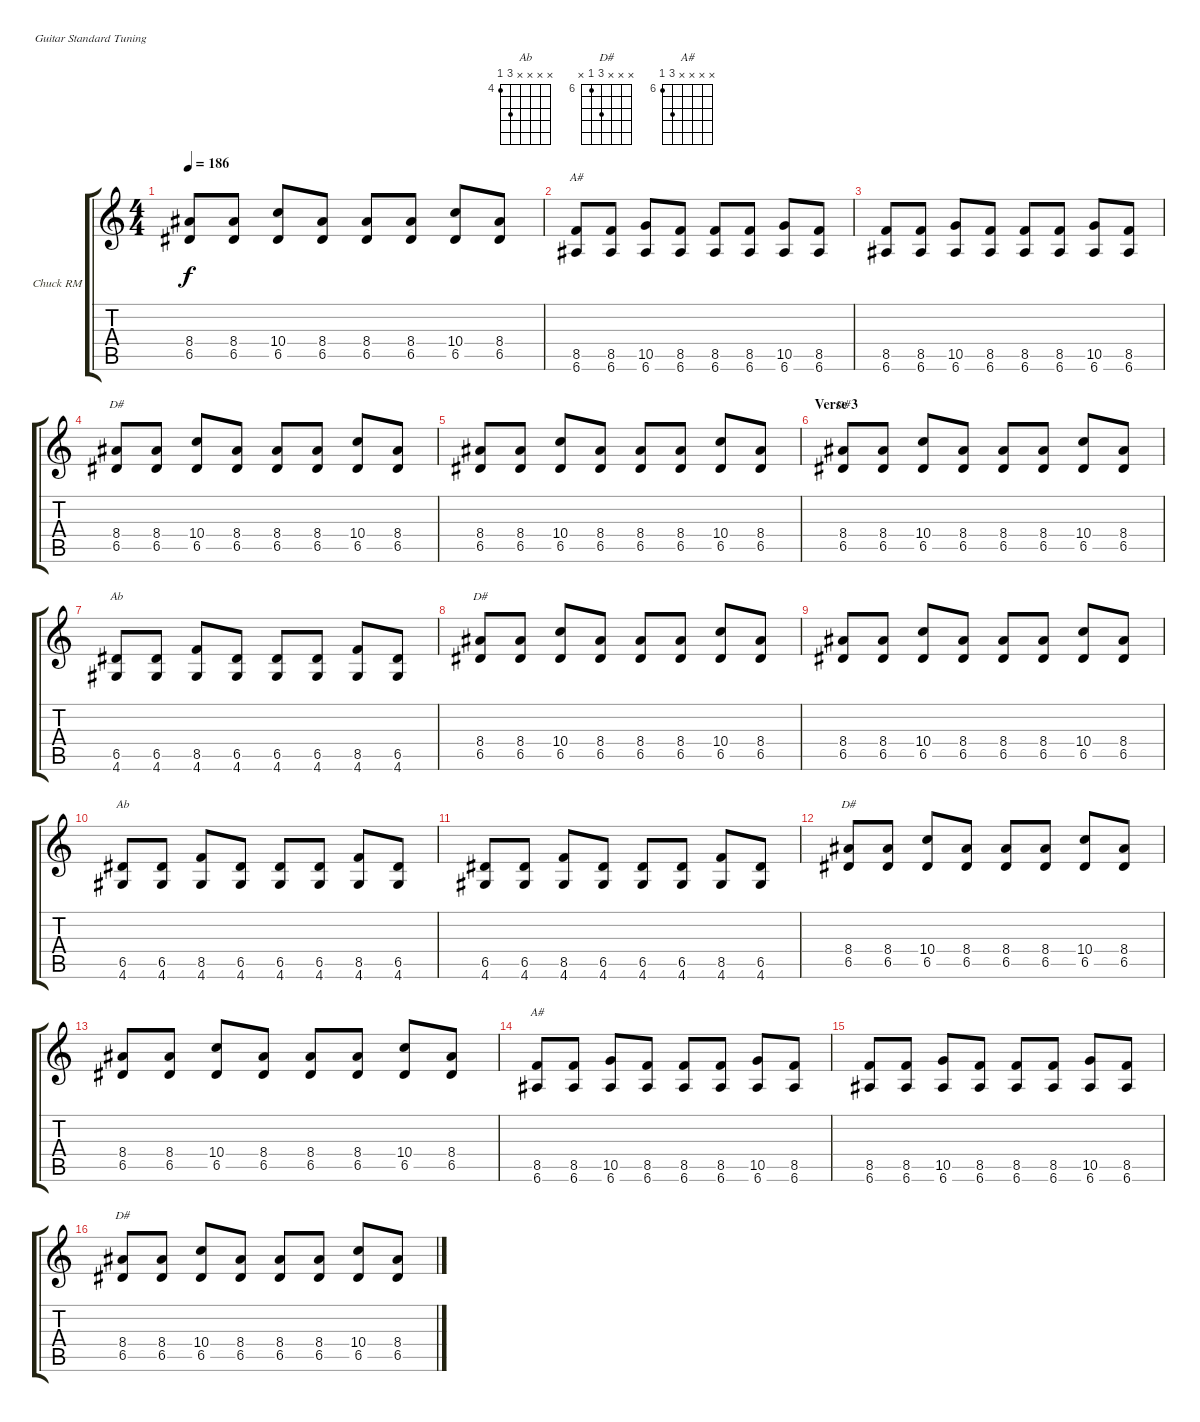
\defaultSystemsLayout 4
\bracketExtendMode groupsimilarinstruments
\firstSystemTrackNameOrientation horizontal
\otherSystemsTrackNameOrientation horizontal
\track ("Chuck Berry - Rhythm" "Chuck RM") {instrument electricguitarclean}
\staff {score tabs}
\tuning (E4 B3 G3 D3 A2 E2)
\chord ("Ab" x x x x 6 4) {firstfret 4}
\chord ("D#" x x x 8 6 x) {firstfret 6}
\chord ("A#" x x x x 8 6) {firstfret 6}
\ts (4 4)
\tempo 186
\clef g2
\scale
0.333333
\ks c
(8.4 6.5).8{dy f} (8.4 6.5).8 (10.4 6.5).8 (8.4 6.5).8 (8.4 6.5).8 (8.4 6.5).8 (10.4 6.5).8 (8.4 6.5).8 |
\scale
0.333333 (8.5 6.6).8{ch "A#"} (8.5 6.6).8 (10.5 6.6).8 (8.5 6.6).8 (8.5 6.6).8 (8.5 6.6).8 (10.5 6.6).8 (8.5 6.6).8 |
\scale
0.333333 (8.5 6.6).8 (8.5 6.6).8 (10.5 6.6).8 (8.5 6.6).8 (8.5 6.6).8 (8.5 6.6).8 (10.5 6.6).8 (8.5 6.6).8 |
\scale
0.333333 (8.4 6.5).8{ch "D#"} (8.4 6.5).8 (10.4 6.5).8 (8.4 6.5).8 (8.4 6.5).8 (8.4 6.5).8 (10.4 6.5).8 (8.4 6.5).8 |
\scale
0.333333 (8.4 6.5).8 (8.4 6.5).8 (10.4 6.5).8 (8.4 6.5).8 (8.4 6.5).8 (8.4 6.5).8 (10.4 6.5).8 (8.4 6.5).8 |
\section ("" "Verse 3")
\scale
0.333333 (8.4 6.5).8{ch "D#"} (8.4 6.5).8 (10.4 6.5).8 (8.4 6.5).8 (8.4 6.5).8 (8.4 6.5).8 (10.4 6.5).8 (8.4 6.5).8 |
\scale
0.333333 (6.5 4.6).8{ch "Ab"} (6.5 4.6).8 (8.5 4.6).8 (6.5 4.6).8 (6.5 4.6).8 (6.5 4.6).8 (8.5 4.6).8 (6.5 4.6).8 |
\scale
0.333333 (8.4 6.5).8{ch "D#"} (8.4 6.5).8 (10.4 6.5).8 (8.4 6.5).8 (8.4 6.5).8 (8.4 6.5).8 (10.4 6.5).8 (8.4 6.5).8 |
\scale
0.333333 (8.4 6.5).8 (8.4 6.5).8 (10.4 6.5).8 (8.4 6.5).8 (8.4 6.5).8 (8.4 6.5).8 (10.4 6.5).8 (8.4 6.5).8 |
\scale
0.333333 (6.5 4.6).8{ch "Ab"} (6.5 4.6).8 (8.5 4.6).8 (6.5 4.6).8 (6.5 4.6).8 (6.5 4.6).8 (8.5 4.6).8 (6.5 4.6).8 |
\scale
0.333333 (6.5 4.6).8 (6.5 4.6).8 (8.5 4.6).8 (6.5 4.6).8 (6.5 4.6).8 (6.5 4.6).8 (8.5 4.6).8 (6.5 4.6).8 |
\scale
0.333333 (8.4 6.5).8{ch "D#"} (8.4 6.5).8 (10.4 6.5).8 (8.4 6.5).8 (8.4 6.5).8 (8.4 6.5).8 (10.4 6.5).8 (8.4 6.5).8 |
\scale
0.333333 (8.4 6.5).8 (8.4 6.5).8 (10.4 6.5).8 (8.4 6.5).8 (8.4 6.5).8 (8.4 6.5).8 (10.4 6.5).8 (8.4 6.5).8 |
\scale
0.333333 (8.5 6.6).8{ch "A#"} (8.5 6.6).8 (10.5 6.6).8 (8.5 6.6).8 (8.5 6.6).8 (8.5 6.6).8 (10.5 6.6).8 (8.5 6.6).8 |
\scale
0.333333 (8.5 6.6).8 (8.5 6.6).8 (10.5 6.6).8 (8.5 6.6).8 (8.5 6.6).8 (8.5 6.6).8 (10.5 6.6).8 (8.5 6.6).8 |
\scale
0.333333 (8.4 6.5).8{ch "D#"} (8.4 6.5).8 (10.4 6.5).8 (8.4 6.5).8 (8.4 6.5).8 (8.4 6.5).8 (10.4 6.5).8 (8.4 6.5).8
